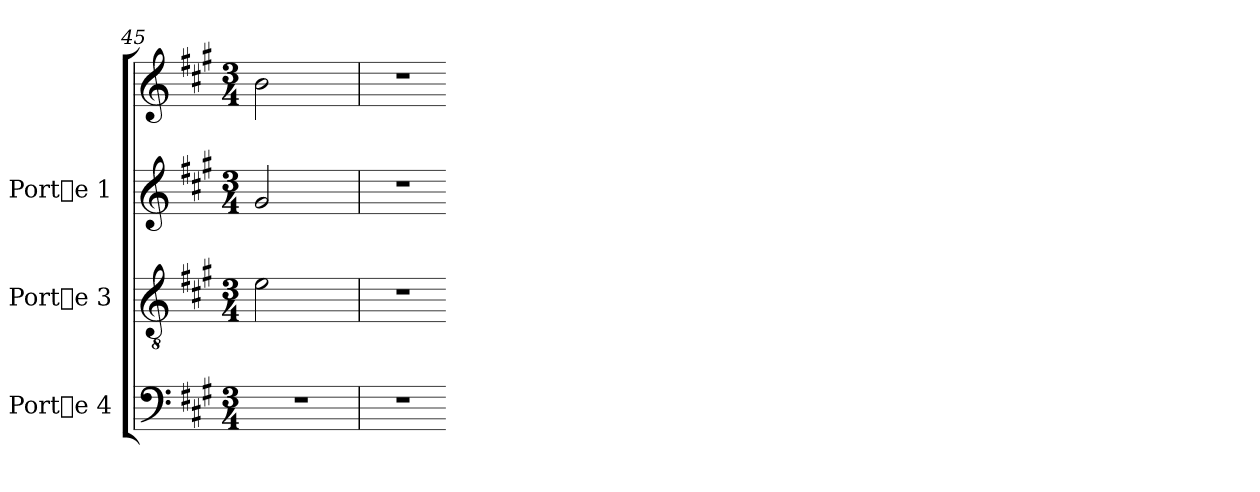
**kern	**kern	**kern	**kern
*part3	*part2	*part1	*part1
*staff4	*staff3	*staff2	*staff1
*I"Porte 4	*I"Porte 3	*I"Porte 1	*
*clefF4	*clefGv2	*clefG2	*clefG2
*k[f#c#g#]	*k[f#c#g#]	*k[f#c#g#]	*k[f#c#g#]
*A:	*A:	*A:	*A:
*M3/4	*M3/4	*M3/4	*M3/4
=45	=45	=45	=45
2.r	2e\	2g#/	2b\
.	4ryy	4ryy	4ryy
=46	=46	=46	=46
2.r	2.r	2.r	2.r
=	=	==	==
*-	*-	*-	*-
